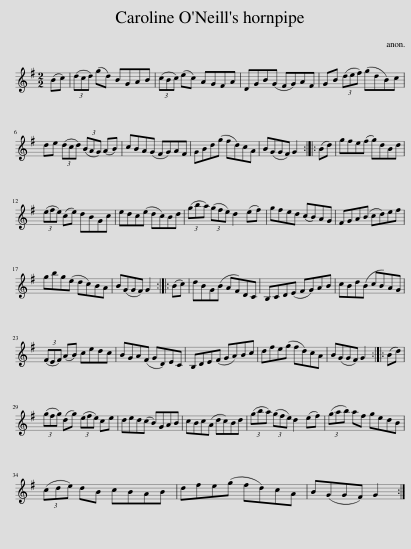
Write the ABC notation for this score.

X:1
L:1/8
M:2/2
I:linebreak $
K:G
V:1 treble
V:1
 (Bc) | (3(dcd) (gd) BGAB | (3(cBc) (ec) AGFA | DGB(G FG)AF | GB (3(def) (gdB)c |$ %5
 de (3(dcd) (3(BAG) (AB) | cBA(G FG)AF | GBd(g fd)cA | B(GGF) G2 :: (Bd) | %10
 gfe(f g)dBd |$ (3(efe) (ce) dBGc | edc(e dc)Bd | (3(gba) (3(gfe) d2 (ef) | gfed (cB)AG | %15
 FGA(B cd)ef |$ gbg(e dc)BA | B(GGF) G2 :: (Bc) | dBG(B AF)DC | %20
 B,CD(E FG)AB | cBd(B cB)AG |$ (3(FEF) (AB) cedc | BGA(F GD)EC | B,DE(F GA)Bc | %25
 dfe(g fd)cA | B(GGF) G2 :: (Bd) |$ (3(gfg) (dg) (3(efe) ce | ded(c B)GAB | %30
 cBc(A dc)Bd | (3(gba) (3(gfe) d2 (ef) | (3(gab) af gedB |$ (3(cde) dB cBAB | dfe(g fd)cA | %35
 B(GGF) G2 :| %36
